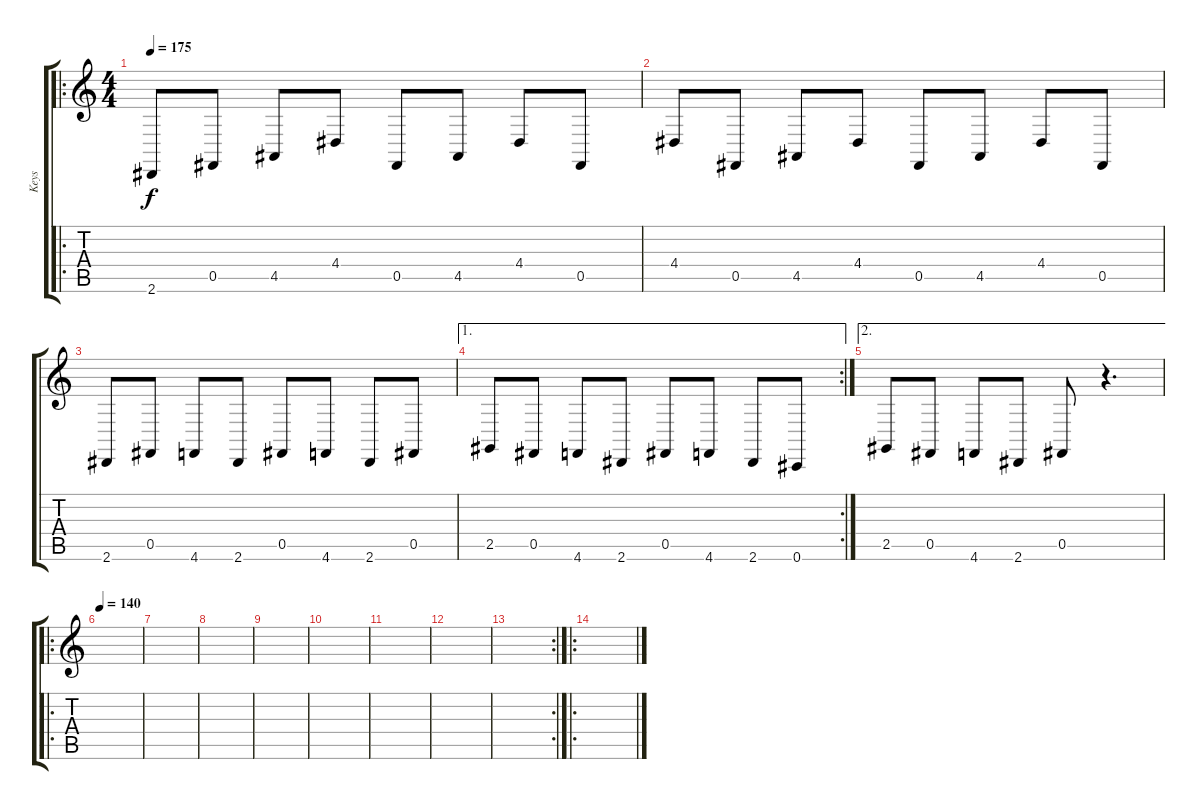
\track ("Keys" "Keys") {instrument churchorgan}
\staff {score tabs}
\tuning (Db4 Ab3 E3 B2 Gb2 Db2) {hide}
\ro
\ts (4 4)
\tempo 175
\clef g2
\ks c
2.6.8{dy f} 0.5.8 4.5.8 4.4.8 0.5.8 4.5.8 4.4.8 0.5.8 |
4.4.8 0.5.8 4.5.8 4.4.8 0.5.8 4.5.8 4.4.8 0.5.8 |
2.6.8 0.5.8 4.6.8 2.6.8 0.5.8 4.6.8 2.6.8 0.5.8 |
\ae 1
\rc 2
2.5.8 0.5.8 4.6.8 2.6.8 0.5.8 4.6.8 2.6.8 0.6.8 |
\ae 2
2.5.8 0.5.8 4.6.8 2.6.8 0.5.8 r.4{d} |
\ro
\tempo 140
|
|
|
|
|
|
|
\rc 2
|
\ro
